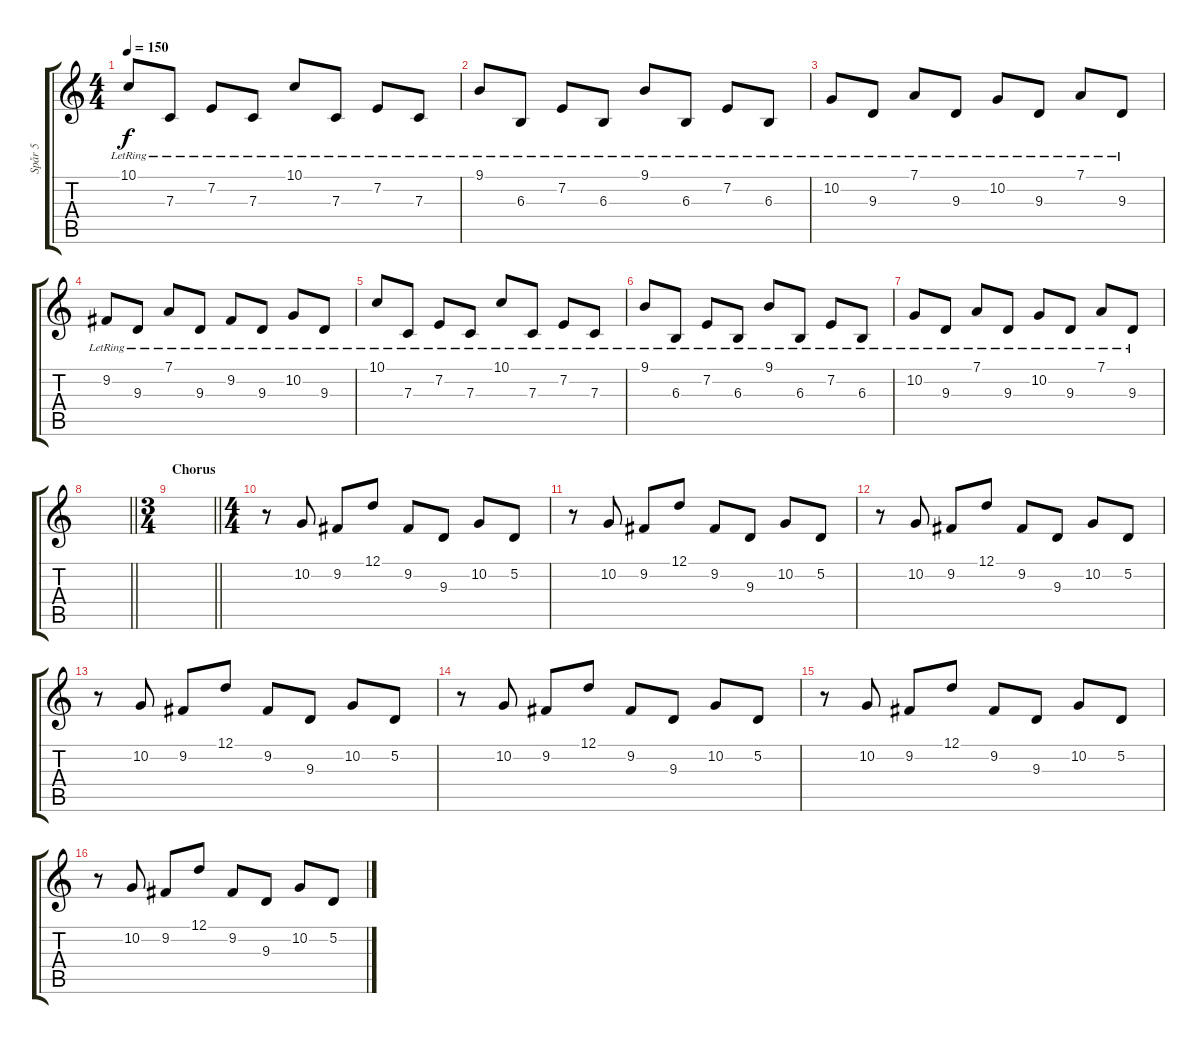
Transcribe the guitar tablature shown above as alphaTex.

\track ("Spår 5" "Spår 5") {instrument acousticgrandpiano}
\staff {score tabs}
\tuning (D4 A3 F3 C3 G2 C2) {hide}
\ts (4 4)
\tempo 150
\clef g2
\ks c
10.1{lr}.8{dy f} 7.3{lr}.8 7.2{lr}.8 7.3{lr}.8 10.1{lr}.8 7.3{lr}.8 7.2{lr}.8 7.3{lr}.8 |
9.1{lr}.8 6.3{lr}.8 7.2{lr}.8 6.3{lr}.8 9.1{lr}.8 6.3{lr}.8 7.2{lr}.8 6.3{lr}.8 |
10.2{lr}.8 9.3{lr}.8 7.1{lr}.8 9.3{lr}.8 10.2{lr}.8 9.3{lr}.8 7.1{lr}.8 9.3{lr}.8 |
9.2{lr}.8 9.3{lr}.8 7.1{lr}.8 9.3{lr}.8 9.2{lr}.8 9.3{lr}.8 10.2{lr}.8 9.3{lr}.8 |
10.1{lr}.8 7.3{lr}.8 7.2{lr}.8 7.3{lr}.8 10.1{lr}.8 7.3{lr}.8 7.2{lr}.8 7.3{lr}.8 |
9.1{lr}.8 6.3{lr}.8 7.2{lr}.8 6.3{lr}.8 9.1{lr}.8 6.3{lr}.8 7.2{lr}.8 6.3{lr}.8 |
10.2{lr}.8 9.3{lr}.8 7.1{lr}.8 9.3{lr}.8 10.2{lr}.8 9.3{lr}.8 7.1{lr}.8 9.3{lr}.8 |
\barLineRight lightlight
|
\ts (3 4)
\section ("" "Chorus")
\barLineRight lightlight
|
\ts (4 4)
r.8{instrument lead2sawtooth} 10.2.8 9.2.8 12.1.8 9.2.8 9.3.8 10.2.8 5.2.8 |
r.8 10.2.8 9.2.8 12.1.8 9.2.8 9.3.8 10.2.8 5.2.8 |
r.8 10.2.8 9.2.8 12.1.8 9.2.8 9.3.8 10.2.8 5.2.8 |
r.8 10.2.8 9.2.8 12.1.8 9.2.8 9.3.8 10.2.8 5.2.8 |
r.8 10.2.8 9.2.8 12.1.8 9.2.8 9.3.8 10.2.8 5.2.8 |
r.8 10.2.8 9.2.8 12.1.8 9.2.8 9.3.8 10.2.8 5.2.8 |
r.8 10.2.8 9.2.8 12.1.8 9.2.8 9.3.8 10.2.8 5.2.8
